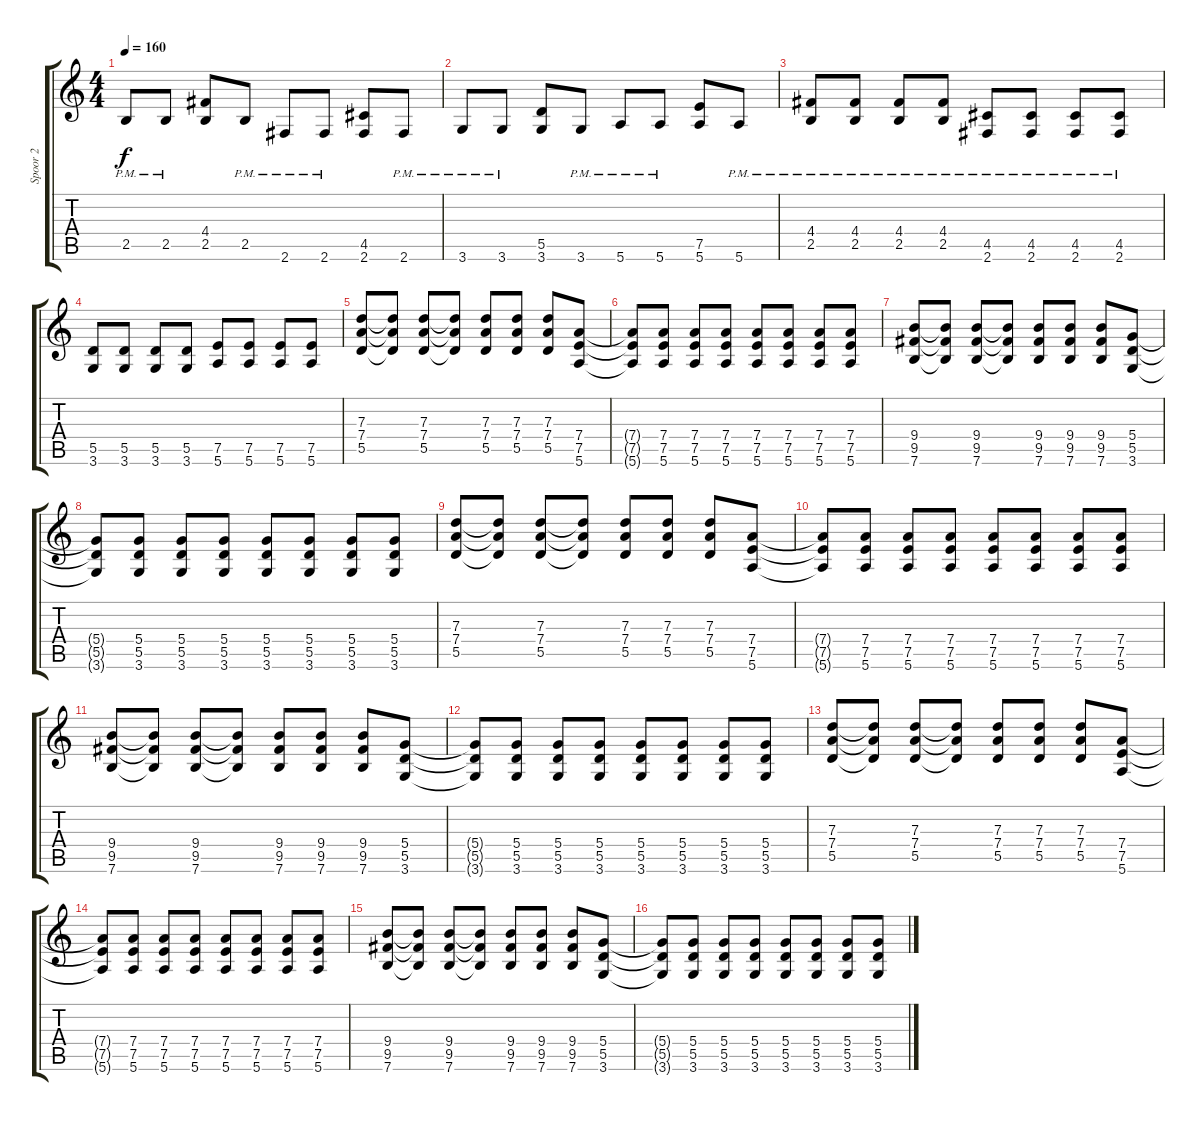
\track ("Spoor 2" "Spoor 2") {instrument distortionguitar}
\staff {score tabs}
\tuning (E4 B3 G3 D3 A2 E2) {hide}
\ts (4 4)
\tempo 160
\clef g2
\ks c
2.5{pm}.8{dy f} 2.5{pm}.8 (4.4 2.5).8 2.5{pm}.8 2.6{pm}.8 2.6{pm}.8 (4.5 2.6).8 2.6{pm}.8 |
3.6{pm}.8 3.6{pm}.8 (5.5 3.6).8 3.6{pm}.8 5.6{pm}.8 5.6{pm}.8 (7.5 5.6).8 5.6{pm}.8 |
(4.4{pm} 2.5{pm}).8 (4.4{pm} 2.5{pm}).8 (4.4{pm} 2.5{pm}).8 (4.4{pm} 2.5{pm}).8 (4.5{pm} 2.6{pm}).8 (4.5{pm} 2.6{pm}).8 (4.5{pm} 2.6{pm}).8 (4.5{pm} 2.6{pm}).8 |
(5.5 3.6).8 (5.5 3.6).8 (5.5 3.6).8 (5.5 3.6).8 (7.5 5.6).8 (7.5 5.6).8 (7.5 5.6).8 (7.5 5.6).8 |
(7.3 7.4 5.5).8 (7.3{t} 7.4{t} 5.5{t}).8 (7.3 7.4 5.5).8 (7.3{t} 7.4{t} 5.5{t}).8 (7.3 7.4 5.5).8 (7.3 7.4 5.5).8 (7.3 7.4 5.5).8 (7.4 7.5 5.6).8 |
(7.4{t} 7.5{t} 5.6{t}).8 (7.4 7.5 5.6).8 (7.4 7.5 5.6).8 (7.4 7.5 5.6).8 (7.4 7.5 5.6).8 (7.4 7.5 5.6).8 (7.4 7.5 5.6).8 (7.4 7.5 5.6).8 |
(9.4 9.5 7.6).8 (9.4{t} 9.5{t} 7.6{t}).8 (9.4 9.5 7.6).8 (9.4{t} 9.5{t} 7.6{t}).8 (9.4 9.5 7.6).8 (9.4 9.5 7.6).8 (9.4 9.5 7.6).8 (5.4 5.5 3.6).8 |
(5.4{t} 5.5{t} 3.6{t}).8 (5.4 5.5 3.6).8 (5.4 5.5 3.6).8 (5.4 5.5 3.6).8 (5.4 5.5 3.6).8 (5.4 5.5 3.6).8 (5.4 5.5 3.6).8 (5.4 5.5 3.6).8 |
(7.3 7.4 5.5).8 (7.3{t} 7.4{t} 5.5{t}).8 (7.3 7.4 5.5).8 (7.3{t} 7.4{t} 5.5{t}).8 (7.3 7.4 5.5).8 (7.3 7.4 5.5).8 (7.3 7.4 5.5).8 (7.4 7.5 5.6).8 |
(7.4{t} 7.5{t} 5.6{t}).8 (7.4 7.5 5.6).8 (7.4 7.5 5.6).8 (7.4 7.5 5.6).8 (7.4 7.5 5.6).8 (7.4 7.5 5.6).8 (7.4 7.5 5.6).8 (7.4 7.5 5.6).8 |
(9.4 9.5 7.6).8 (9.4{t} 9.5{t} 7.6{t}).8 (9.4 9.5 7.6).8 (9.4{t} 9.5{t} 7.6{t}).8 (9.4 9.5 7.6).8 (9.4 9.5 7.6).8 (9.4 9.5 7.6).8 (5.4 5.5 3.6).8 |
(5.4{t} 5.5{t} 3.6{t}).8 (5.4 5.5 3.6).8 (5.4 5.5 3.6).8 (5.4 5.5 3.6).8 (5.4 5.5 3.6).8 (5.4 5.5 3.6).8 (5.4 5.5 3.6).8 (5.4 5.5 3.6).8 |
(7.3 7.4 5.5).8 (7.3{t} 7.4{t} 5.5{t}).8 (7.3 7.4 5.5).8 (7.3{t} 7.4{t} 5.5{t}).8 (7.3 7.4 5.5).8 (7.3 7.4 5.5).8 (7.3 7.4 5.5).8 (7.4 7.5 5.6).8 |
(7.4{t} 7.5{t} 5.6{t}).8 (7.4 7.5 5.6).8 (7.4 7.5 5.6).8 (7.4 7.5 5.6).8 (7.4 7.5 5.6).8 (7.4 7.5 5.6).8 (7.4 7.5 5.6).8 (7.4 7.5 5.6).8 |
(9.4 9.5 7.6).8 (9.4{t} 9.5{t} 7.6{t}).8 (9.4 9.5 7.6).8 (9.4{t} 9.5{t} 7.6{t}).8 (9.4 9.5 7.6).8 (9.4 9.5 7.6).8 (9.4 9.5 7.6).8 (5.4 5.5 3.6).8 |
(5.4{t} 5.5{t} 3.6{t}).8 (5.4 5.5 3.6).8 (5.4 5.5 3.6).8 (5.4 5.5 3.6).8 (5.4 5.5 3.6).8 (5.4 5.5 3.6).8 (5.4 5.5 3.6).8 (5.4 5.5 3.6).8
